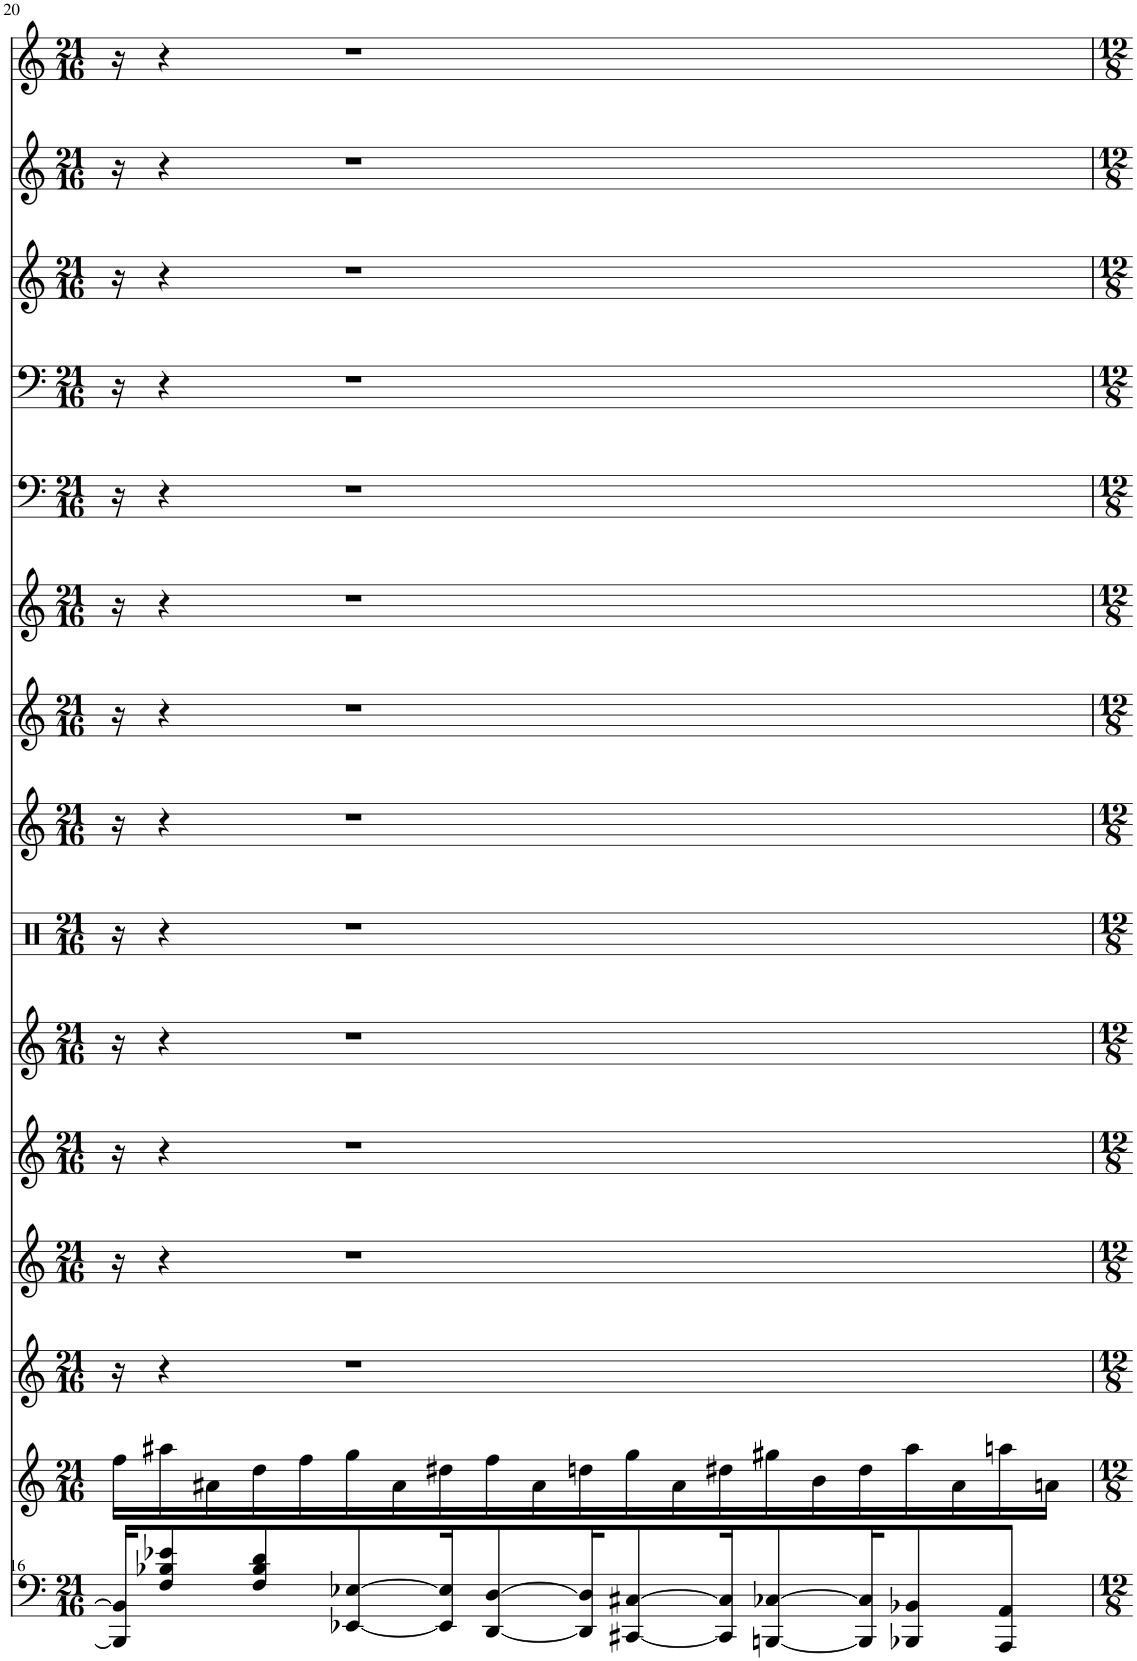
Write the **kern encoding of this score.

**kern	**kern	**kern	**kern	**kern	**kern	**kern	**kern	**kern	**kern	**kern	**kern	**kern	**kern	**kern
*part15	*part14	*part13	*part12	*part11	*part10	*part9	*part8	*part7	*part6	*part5	*part4	*part3	*part2	*part1
*staff15	*staff14	*staff13	*staff12	*staff11	*staff10	*staff9	*staff8	*staff7	*staff6	*staff5	*staff4	*staff3	*staff2	*staff1
*I"Solo LH	*I"Solo RH	*I"Saw Wave	*I"Solo Vox	*I"Piano	*I"Piano	*I"Drums	*I"Saw Wave	*I"Flute	*I"Clean Guitar	*I"Piano	*I"Fretless Bass	*I"Organ 1	*I"Distortion Guit	*I"Vocal
*	*	*	*	*I'Pno	*I'Pno	*	*	*I'Fl	*	*I'Pno	*	*	*	*I'V
!!LO:PB:g=z
*clefF4	*clefG2	*clefG2	*clefG2	*clefG2	*clefG2	*clefX	*clefG2	*clefG2	*clefG2	*clefF4	*clefF4	*clefG2	*clefG2	*clefG2
*k[]	*k[]	*k[]	*k[]	*k[]	*k[]	*k[]	*k[]	*k[]	*k[]	*k[]	*k[]	*k[]	*k[]	*k[]
*M21/16	*M21/16	*M21/16	*M21/16	*M21/16	*M21/16	*M21/16	*M21/16	*M21/16	*M21/16	*M21/16	*M21/16	*M21/16	*M21/16	*M21/16
=20	=20	=20	=20	=20	=20	=20	=20	=20	=20	=20	=20	=20	=20	=20
16BBB-/] 16BB-/]KL	16ff\LL	16r	16r	16r	16r	16r	16r	16r	16r	16r	16r	16r	16r	16r
8F/ 8B-X/ 8e-X/	16aa#X\	4r	4r	4r	4r	4r	4r	4r	4r	4r	4r	4r	4r	4r
.	16a#X\	.	.	.	.	.	.	.	.	.	.	.	.	.
8F/ 8B-/ 8d/	16dd\	.	.	.	.	.	.	.	.	.	.	.	.	.
.	16ff\	.	.	.	.	.	.	.	.	.	.	.	.	.
[8EE-X/ [8E-X/	16gg\	1r	1r	1r	1r	1r	1r	1r	1r	1r	1r	1r	1r	1r
.	16a#\	.	.	.	.	.	.	.	.	.	.	.	.	.
16EE-/] 16E-/]K	16dd#X\	.	.	.	.	.	.	.	.	.	.	.	.	.
[8DD/ [8D/	16ff\	.	.	.	.	.	.	.	.	.	.	.	.	.
.	16a#\	.	.	.	.	.	.	.	.	.	.	.	.	.
16DD/] 16D/]K	16ddn\	.	.	.	.	.	.	.	.	.	.	.	.	.
[8CC#X/ [8C#X/	16gg\	.	.	.	.	.	.	.	.	.	.	.	.	.
.	16a#\	.	.	.	.	.	.	.	.	.	.	.	.	.
16CC#/] 16C#/]K	16dd#X\	.	.	.	.	.	.	.	.	.	.	.	.	.
[8BBBn/ [8C-X/	16gg#X\	.	.	.	.	.	.	.	.	.	.	.	.	.
.	16b\	.	.	.	.	.	.	.	.	.	.	.	.	.
16BBB/] 16C-/]K	16dd#\	.	.	.	.	.	.	.	.	.	.	.	.	.
8BBB-X/ 8BB-X/	16aa#\	.	.	.	.	.	.	.	.	.	.	.	.	.
.	16a#\	.	.	.	.	.	.	.	.	.	.	.	.	.
8AAA/ 8AA/J	16aan\	.	.	.	.	.	.	.	.	.	.	.	.	.
.	16an\JJ	.	.	.	.	.	.	.	.	.	.	.	.	.
=	=	=	=	=	=	=	=	=	=	=	=	=	=	=
*-	*-	*-	*-	*-	*-	*-	*-	*-	*-	*-	*-	*-	*-	*-
